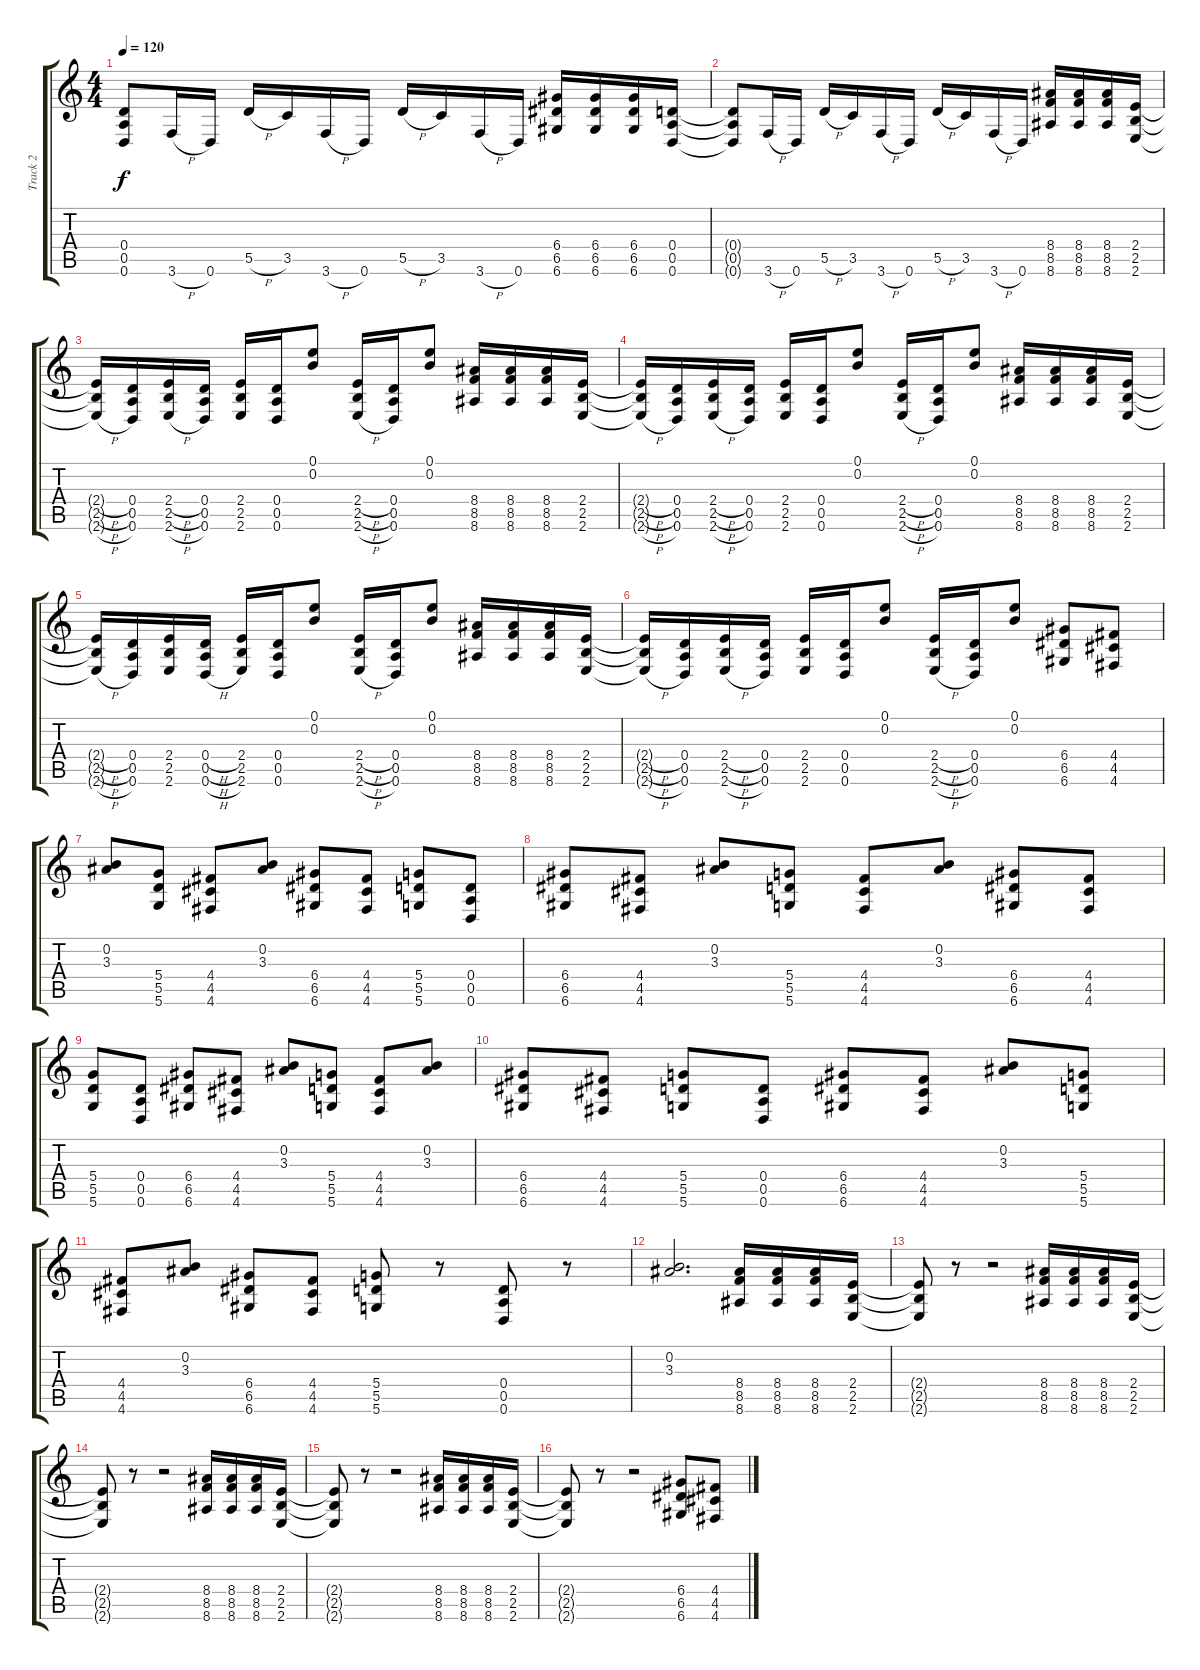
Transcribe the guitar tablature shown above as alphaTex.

\track ("Track 2" "Track 2") {instrument distortionguitar}
\staff {score tabs}
\tuning (E4 B3 G3 D3 A2 D2) {hide}
\ts (4 4)
\tempo 120
\clef g2
\ks c
(0.4{t} 0.5{t} 0.6{t}).8{dy f} 3.6{h}.16 0.6.16 5.5{h}.16 3.5.16 3.6{h}.16 0.6.16 5.5{h}.16 3.5.16 3.6{h}.16 0.6.16 (6.4 6.5 6.6).16 (6.4 6.5 6.6).16 (6.4 6.5 6.6).16 (0.4 0.5 0.6).16 |
(0.4{t} 0.5{t} 0.6{t}).8 3.6{h}.16 0.6.16 5.5{h}.16 3.5.16 3.6{h}.16 0.6.16 5.5{h}.16 3.5.16 3.6{h}.16 0.6.16 (8.4 8.5 8.6).16 (8.4 8.5 8.6).16 (8.4 8.5 8.6).16 (2.4 2.5 2.6).16 |
(2.4{h t} 2.5{h t} 2.6{h t}).16 (0.4 0.5 0.6).16 (2.4{h} 2.5{h} 2.6{h}).16 (0.4 0.5 0.6).16 (2.4 2.5 2.6).16 (0.4 0.5 0.6).16 (0.1 0.2).8 (2.4{h} 2.5{h} 2.6{h}).16 (0.4 0.5 0.6).16 (0.1 0.2).8 (8.4 8.5 8.6).16 (8.4 8.5 8.6).16 (8.4 8.5 8.6).16 (2.4 2.5 2.6).16 |
(2.4{h t} 2.5{h t} 2.6{h t}).16 (0.4 0.5 0.6).16 (2.4{h} 2.5{h} 2.6{h}).16 (0.4 0.5 0.6).16 (2.4 2.5 2.6).16 (0.4 0.5 0.6).16 (0.1 0.2).8 (2.4{h} 2.5{h} 2.6{h}).16 (0.4 0.5 0.6).16 (0.1 0.2).8 (8.4 8.5 8.6).16 (8.4 8.5 8.6).16 (8.4 8.5 8.6).16 (2.4 2.5 2.6).16 |
(2.4{h t} 2.5{h t} 2.6{h t}).16 (0.4 0.5 0.6).16 (2.4 2.5 2.6).16 (0.4{h} 0.5{h} 0.6{h}).16 (2.4 2.5 2.6).16 (0.4 0.5 0.6).16 (0.1 0.2).8 (2.4{h} 2.5{h} 2.6{h}).16 (0.4 0.5 0.6).16 (0.1 0.2).8 (8.4 8.5 8.6).16 (8.4 8.5 8.6).16 (8.4 8.5 8.6).16 (2.4 2.5 2.6).16 |
(2.4{h t} 2.5{h t} 2.6{h t}).16 (0.4 0.5 0.6).16 (2.4{h} 2.5{h} 2.6{h}).16 (0.4 0.5 0.6).16 (2.4 2.5 2.6).16 (0.4 0.5 0.6).16 (0.1 0.2).8 (2.4{h} 2.5{h} 2.6{h}).16 (0.4 0.5 0.6).16 (0.1 0.2).8 (6.4 6.5 6.6).8 (4.4 4.5 4.6).8 |
(0.2 3.3).8 (5.4 5.5 5.6).8 (4.4 4.5 4.6).8 (0.2 3.3).8 (6.4 6.5 6.6).8 (4.4 4.5 4.6).8 (5.4 5.5 5.6).8 (0.4 0.5 0.6).8 |
(6.4 6.5 6.6).8 (4.4 4.5 4.6).8 (0.2 3.3).8 (5.4 5.5 5.6).8 (4.4 4.5 4.6).8 (0.2 3.3).8 (6.4 6.5 6.6).8 (4.4 4.5 4.6).8 |
(5.4 5.5 5.6).8 (0.4 0.5 0.6).8 (6.4 6.5 6.6).8 (4.4 4.5 4.6).8 (0.2 3.3).8 (5.4 5.5 5.6).8 (4.4 4.5 4.6).8 (0.2 3.3).8 |
(6.4 6.5 6.6).8 (4.4 4.5 4.6).8 (5.4 5.5 5.6).8 (0.4 0.5 0.6).8 (6.4 6.5 6.6).8 (4.4 4.5 4.6).8 (0.2 3.3).8 (5.4 5.5 5.6).8 |
(4.4 4.5 4.6).8 (0.2 3.3).8 (6.4 6.5 6.6).8 (4.4 4.5 4.6).8 (5.4 5.5 5.6).8 r.8 (0.4 0.5 0.6).8 r.8 |
(0.2 3.3).2{d} (8.4 8.5 8.6).16 (8.4 8.5 8.6).16 (8.4 8.5 8.6).16 (2.4 2.5 2.6).16 |
(2.4{t} 2.5{t} 2.6{t}).8 r.8 r.2 (8.4 8.5 8.6).16 (8.4 8.5 8.6).16 (8.4 8.5 8.6).16 (2.4 2.5 2.6).16 |
(2.4{t} 2.5{t} 2.6{t}).8 r.8 r.2 (8.4 8.5 8.6).16 (8.4 8.5 8.6).16 (8.4 8.5 8.6).16 (2.4 2.5 2.6).16 |
(2.4{t} 2.5{t} 2.6{t}).8 r.8 r.2 (8.4 8.5 8.6).16 (8.4 8.5 8.6).16 (8.4 8.5 8.6).16 (2.4 2.5 2.6).16 |
(2.4{t} 2.5{t} 2.6{t}).8 r.8 r.2 (6.4 6.5 6.6).8 (4.4 4.5 4.6).8
